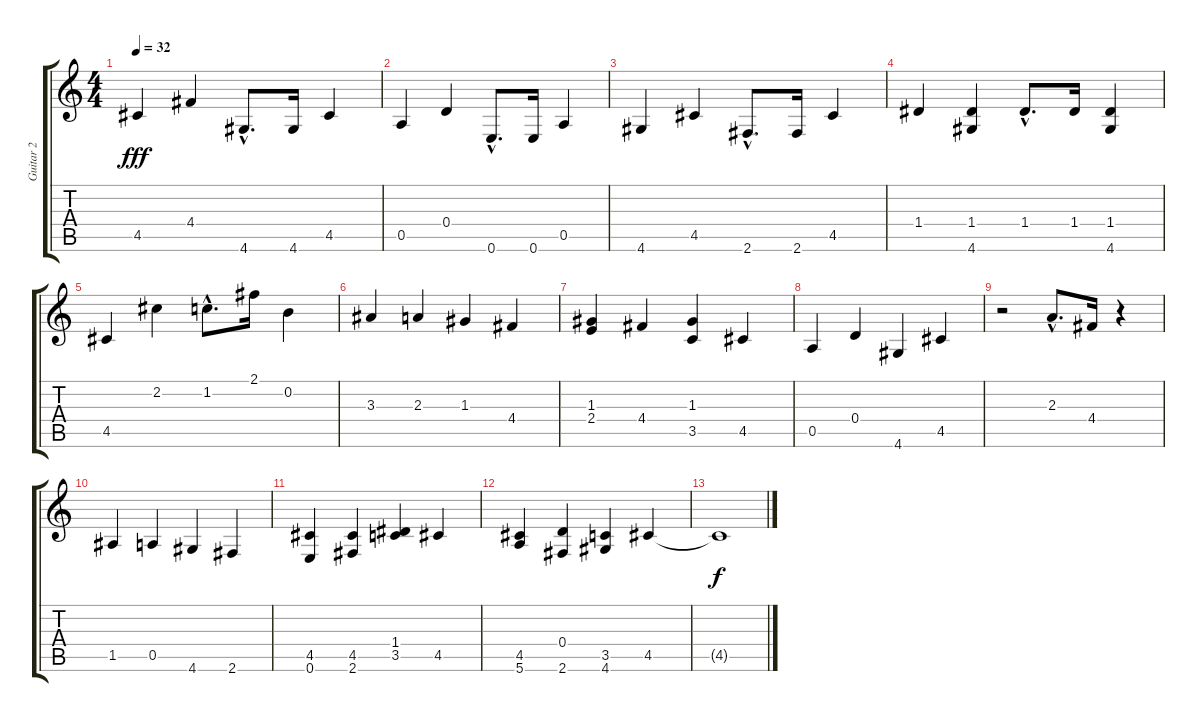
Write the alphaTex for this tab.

\track ("Guitar 2" "Guitar 2") {instrument acousticguitarnylon}
\staff {score tabs}
\tuning (E4 B3 G3 D3 A2 E2) {hide}
\ts (4 4)
\tempo 32
\clef g2
\ks c
4.5.4{dy fff instrument acousticguitarnylon} 4.4.4 4.6{hac}.8{d} 4.6.16 4.5.4 |
0.5.4 0.4.4 0.6{hac}.8{d} 0.6.16 0.5.4 |
4.6.4 4.5.4 2.6{hac}.8{d} 2.6.16 4.5.4 |
1.4.4 (1.4 4.6).4 1.4{hac}.8{d} 1.4.16 (1.4 4.6).4 |
4.5.4 2.2.4 1.2{hac}.8{d} 2.1.16 0.2.4 |
3.3.4 2.3.4 1.3.4 4.4.4 |
(1.3 2.4).4 4.4.4 (1.3 3.5).4 4.5.4 |
0.5.4 0.4.4 4.6.4 4.5.4 |
r.2 2.3{hac}.8{d} 4.4.16 r.4 |
1.5.4 0.5.4 4.6.4 2.6.4 |
(4.5 0.6).4 (4.5 2.6).4 (1.4 3.5).4 4.5.4 |
(4.5 5.6).4 (0.4 2.6).4 (3.5 4.6).4 4.5.4 |
4.5{t}.1{dy f}
